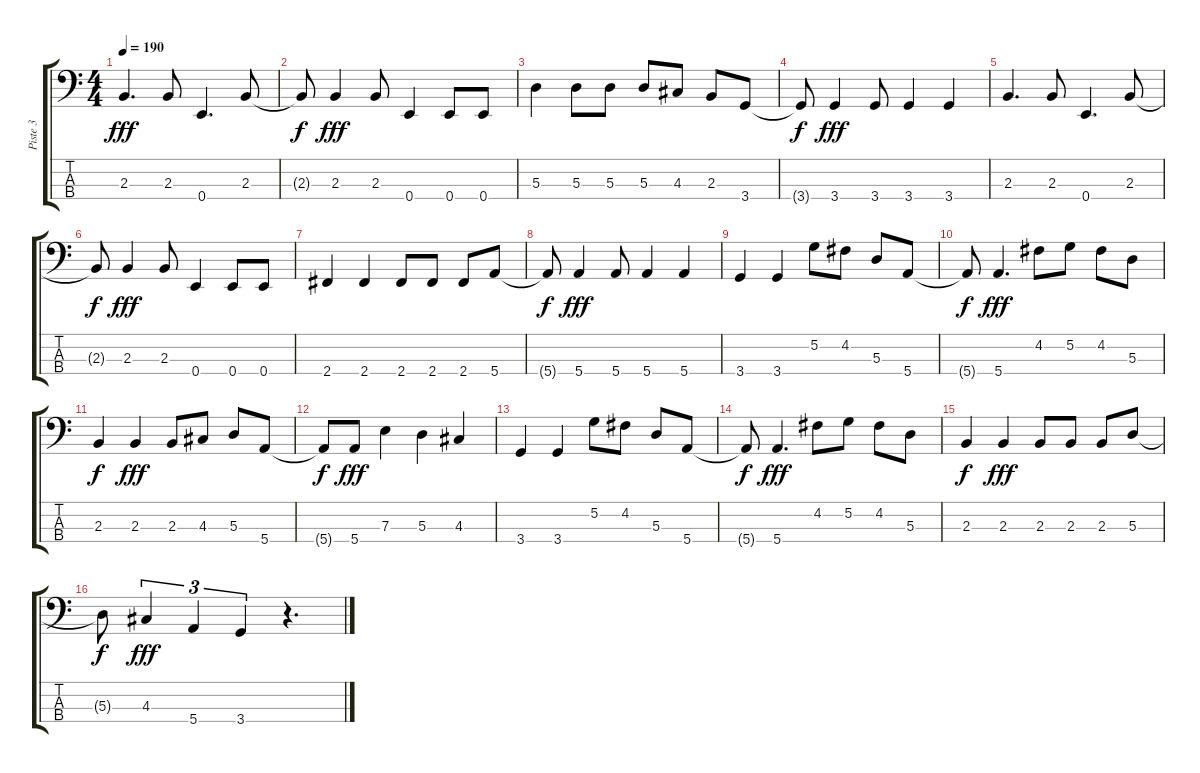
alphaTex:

\track ("Piste 3" "Piste 3") {instrument electricbassfinger}
\staff {score tabs}
\tuning (G2 D2 A1 E1) {hide}
\ts (4 4)
\tempo 190
\clef f4
\ks c
2.3.4{d dy fff} 2.3.8 0.4.4{d} 2.3.8 |
2.3{t}.8{dy f} 2.3.4{dy fff} 2.3.8 0.4.4 0.4.8 0.4.8 |
5.3.4 5.3.8 5.3.8 5.3.8 4.3.8 2.3.8 3.4.8 |
3.4{t}.8{dy f} 3.4.4{dy fff} 3.4.8 3.4.4 3.4.4 |
2.3.4{d} 2.3.8 0.4.4{d} 2.3.8 |
2.3{t}.8{dy f} 2.3.4{dy fff} 2.3.8 0.4.4 0.4.8 0.4.8 |
2.4.4 2.4.4 2.4.8 2.4.8 2.4.8 5.4.8 |
5.4{t}.8{dy f} 5.4.4{dy fff} 5.4.8 5.4.4 5.4.4 |
3.4.4 3.4.4 5.2.8 4.2.8 5.3.8 5.4.8 |
5.4{t}.8{dy f} 5.4.4{d dy fff} 4.2.8 5.2.8 4.2.8 5.3.8 |
2.3.4{dy f} 2.3.4{dy fff} 2.3.8 4.3.8 5.3.8 5.4.8 |
5.4{t}.8{dy f} 5.4.8{dy fff} 7.3.4 5.3.4 4.3.4 |
3.4.4 3.4.4 5.2.8 4.2.8 5.3.8 5.4.8 |
5.4{t}.8{dy f} 5.4.4{d dy fff} 4.2.8 5.2.8 4.2.8 5.3.8 |
2.3.4{dy f} 2.3.4{dy fff} 2.3.8 2.3.8 2.3.8 5.3.8 |
5.3{t}.8{dy f} 4.3.4{tu (3 2) dy fff} 5.4.4{tu (3 2)} 3.4.4{tu (3 2)} r.4{d}
